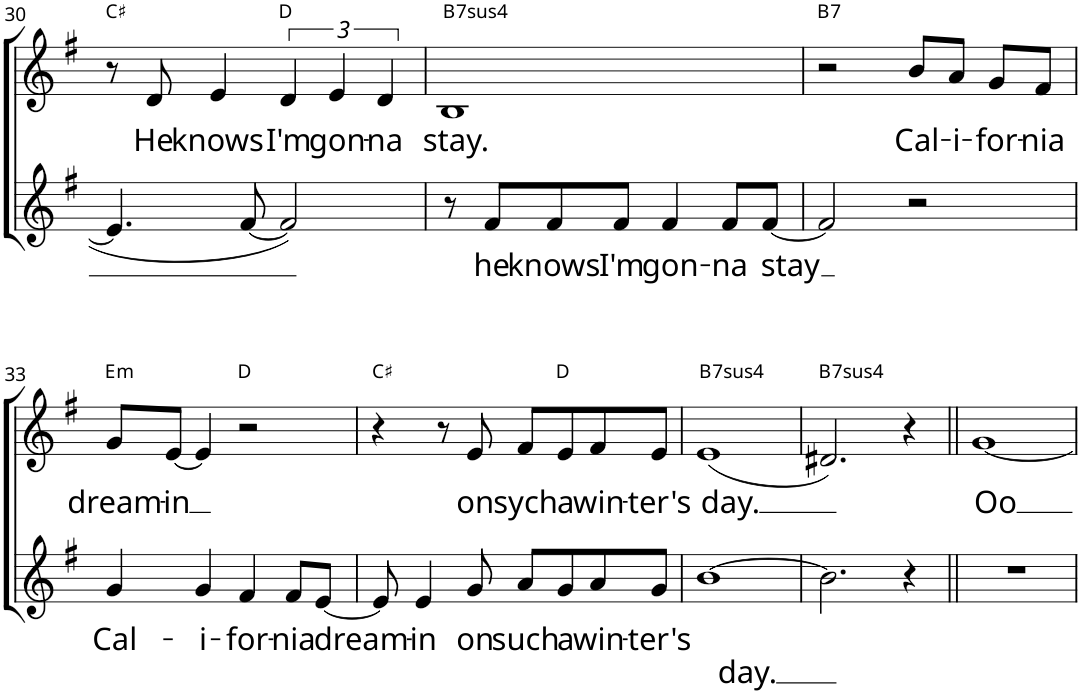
**kern	**text	**kern	**text	**harte
*part2	*part2	*part1	*part1	*part1
*staff2	*staff2	*staff1	*staff1	*
*I"Soprano	*	*I"Alto	*	*
!!LO:PB:g=z
*clefG2	*	*clefG2	*	*
*k[f#]	*	*k[f#]	*	*
*M4/4	*	*M4/4	*	*
=30	=30	=30	=30	=30
4.e/]	.	8r	.	C#:maj
!	!	!	!LO:LY:b	!
.	.	8d/	He	.
!	!	!	!LO:LY:b	!
.	.	4e/	knows	.
[8f#/	.	.	.	.
!	!	!	!LO:LY:b	!
2f#/]	.	6d/	I'm	D:maj
!	!	!	!LO:LY:b	!
.	.	6e/	gon-	.
!	!	!	!LO:LY:b	!
.	.	6d/	-na	.
=31	=31	=31	=31	=31
!	!	!	!LO:LY:b	!LO:H:kt=74
8r	.	1B	stay.	B:sus4(7)
!	!LO:LY:b	!	!	!
8f#/L	he	.	.	.
!	!LO:LY:b	!	!	!
8f#/	knows	.	.	.
!	!LO:LY:b	!	!	!
8f#/J	I'm	.	.	.
!	!LO:LY:b	!	!	!
4f#/	gon-	.	.	.
!	!LO:LY:b	!	!	!
8f#/L	-na	.	.	.
!	!LO:LY:b	!	!	!
[8f#/J	stay	.	.	.
=32	=32	=32	=32	=32
!	!	!	!	!LO:H:kt=7
2f#/]	.	2r	.	B:7
!	!	!	!LO:LY:b	!
2r	.	8b/L	Cal-	.
!	!	!	!LO:LY:b	!
.	.	8a/J	-i-	.
!	!	!	!LO:LY:b	!
.	.	8g/L	-for-	.
!	!	!	!LO:LY:b	!
.	.	8f#/J	-nia	.
!!LO:LB:g=z
=33	=33	=33	=33	=33
!	!LO:LY:b	!	!LO:LY:b	!LO:H:kt=m
4g/	Cal-	8g/L	dream-	E:min
!	!	!	!LO:LY:b	!
.	.	[8e/J	-in	.
!	!LO:LY:b	!	!	!
4g/	-i-	4e/]	.	.
!	!LO:LY:b	!	!	!
4f#/	-for-	2r	.	D:maj
!	!LO:LY:b	!	!	!
8f#/L	-nia	.	.	.
!	!LO:LY:b	!	!	!
[8e/J	dream-	.	.	.
=34	=34	=34	=34	=34
8e/]	.	4r	.	C#:maj
!	!LO:LY:b	!	!	!
4e/	in	.	.	.
.	.	8r	.	.
!	!LO:LY:b	!	!LO:LY:b	!
8g/	on	8e/	on	.
!	!LO:LY:b	!	!LO:LY:b	!
8a/L	such	8f#/L	sych	.
!	!LO:LY:b	!	!LO:LY:b	!
8g/	a	8e/	a	D:maj
!	!LO:LY:b	!	!LO:LY:b	!
8a/	win-	8f#/	win-	.
!	!LO:LY:b	!	!LO:LY:b	!
8g/J	-ter's	8e/J	-ter's	.
=35	=35	=35	=35	=35
!	!LO:LY:b	!	!LO:LY:b	!LO:H:kt=74
[1b	-day.	(1e	-day.	B:sus4(7)
=36	=36	=36	=36	=36
!	!	!	!	!LO:H:kt=74
2.b\]	.	2.d#X/)	.	B:sus4(7)
4r	.	4r	.	.
=37||	=37||	=37||	=37||	=37||
!	!	!	!LO:LY:b	!
1r	.	[1g	-Oo	.
=	=	=	=	=
*-	*-	*-	*-	*-
